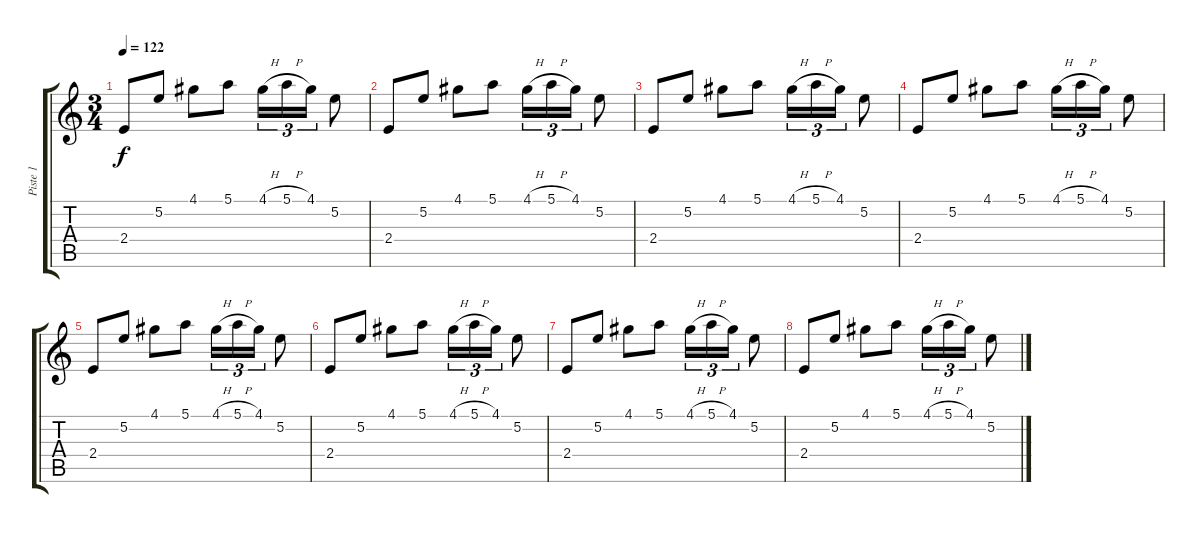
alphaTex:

\track ("Piste 1" "Piste 1") {instrument acousticguitarsteel}
\staff {score tabs}
\tuning (E4 B3 G3 D3 A2 E2) {hide}
\ts (3 4)
\tempo 122
\clef g2
\ks c
2.4.8{dy f} 5.2.8 4.1.8 5.1.8 4.1{h}.16{tu (3 2)} 5.1{h}.16{tu (3 2)} 4.1.16{tu (3 2)} 5.2.8 |
2.4.8 5.2.8 4.1.8 5.1.8 4.1{h}.16{tu (3 2)} 5.1{h}.16{tu (3 2)} 4.1.16{tu (3 2)} 5.2.8 |
2.4.8 5.2.8 4.1.8 5.1.8 4.1{h}.16{tu (3 2)} 5.1{h}.16{tu (3 2)} 4.1.16{tu (3 2)} 5.2.8 |
2.4.8 5.2.8 4.1.8 5.1.8 4.1{h}.16{tu (3 2)} 5.1{h}.16{tu (3 2)} 4.1.16{tu (3 2)} 5.2.8 |
2.4.8 5.2.8 4.1.8 5.1.8 4.1{h}.16{tu (3 2)} 5.1{h}.16{tu (3 2)} 4.1.16{tu (3 2)} 5.2.8 |
2.4.8 5.2.8 4.1.8 5.1.8 4.1{h}.16{tu (3 2)} 5.1{h}.16{tu (3 2)} 4.1.16{tu (3 2)} 5.2.8 |
2.4.8 5.2.8 4.1.8 5.1.8 4.1{h}.16{tu (3 2)} 5.1{h}.16{tu (3 2)} 4.1.16{tu (3 2)} 5.2.8 |
2.4.8 5.2.8 4.1.8 5.1.8 4.1{h}.16{tu (3 2)} 5.1{h}.16{tu (3 2)} 4.1.16{tu (3 2)} 5.2.8
